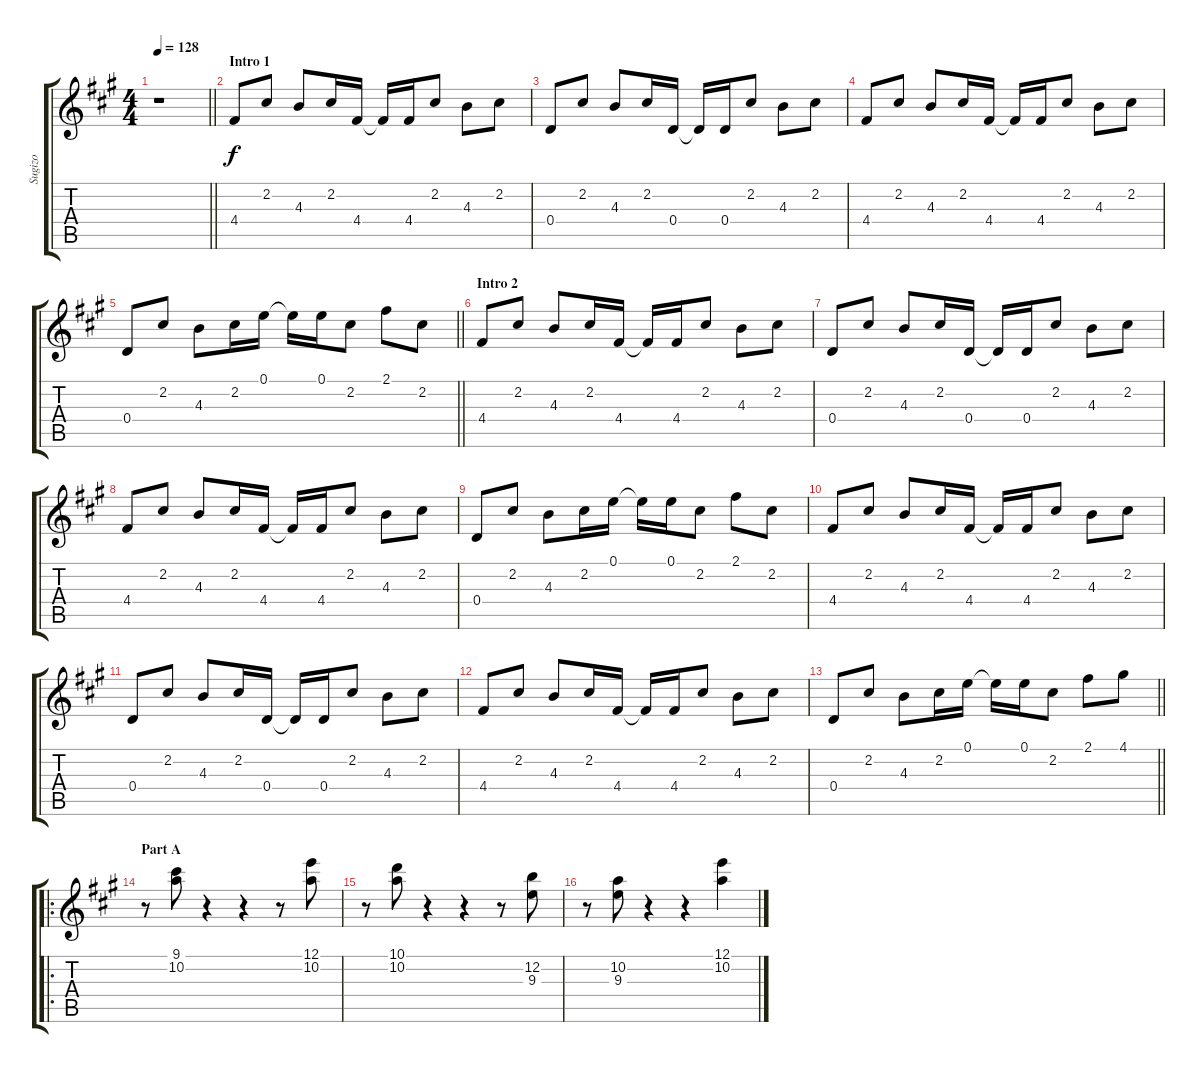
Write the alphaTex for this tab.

\track ("Sugizo" "Sugizo") {instrument distortionguitar}
\staff {score tabs}
\tuning (E4 B3 G3 D3 A2 E2) {hide}
\ts (4 4)
\tempo 128
\clef g2
\barLineRight lightlight
\ks a
r.1{dy f instrument distortionguitar} |
\section ("" "Intro 1")
4.4.8 2.2.8 4.3.8 2.2.16 4.4.16 4.4{t}.16 4.4.16 2.2.8 4.3.8 2.2.8 |
0.4.8 2.2.8 4.3.8 2.2.16 0.4.16 0.4{t}.16 0.4.16 2.2.8 4.3.8 2.2.8 |
4.4.8 2.2.8 4.3.8 2.2.16 4.4.16 4.4{t}.16 4.4.16 2.2.8 4.3.8 2.2.8 |
\barLineRight lightlight
0.4.8 2.2.8 4.3.8 2.2.16 0.1.16 0.1{t}.16 0.1.16 2.2.8 2.1.8 2.2.8 |
\section ("" "Intro 2")
4.4.8 2.2.8 4.3.8 2.2.16 4.4.16 4.4{t}.16 4.4.16 2.2.8 4.3.8 2.2.8 |
0.4.8 2.2.8 4.3.8 2.2.16 0.4.16 0.4{t}.16 0.4.16 2.2.8 4.3.8 2.2.8 |
4.4.8 2.2.8 4.3.8 2.2.16 4.4.16 4.4{t}.16 4.4.16 2.2.8 4.3.8 2.2.8 |
0.4.8 2.2.8 4.3.8 2.2.16 0.1.16 0.1{t}.16 0.1.16 2.2.8 2.1.8 2.2.8 |
4.4.8 2.2.8 4.3.8 2.2.16 4.4.16 4.4{t}.16 4.4.16 2.2.8 4.3.8 2.2.8 |
0.4.8 2.2.8 4.3.8 2.2.16 0.4.16 0.4{t}.16 0.4.16 2.2.8 4.3.8 2.2.8 |
4.4.8 2.2.8 4.3.8 2.2.16 4.4.16 4.4{t}.16 4.4.16 2.2.8 4.3.8 2.2.8 |
\barLineRight lightlight
0.4.8 2.2.8 4.3.8 2.2.16 0.1.16 0.1{t}.16 0.1.16 2.2.8 2.1.8 4.1.8 |
\ro
\section ("" "Part A")
r.8 (9.1 10.2).8 r.4 r.4 r.8 (12.1 10.2).8 |
r.8 (10.1 10.2).8 r.4 r.4 r.8 (12.2 9.3).8 |
r.8 (10.2 9.3).8 r.4 r.4 (12.1 10.2).4
